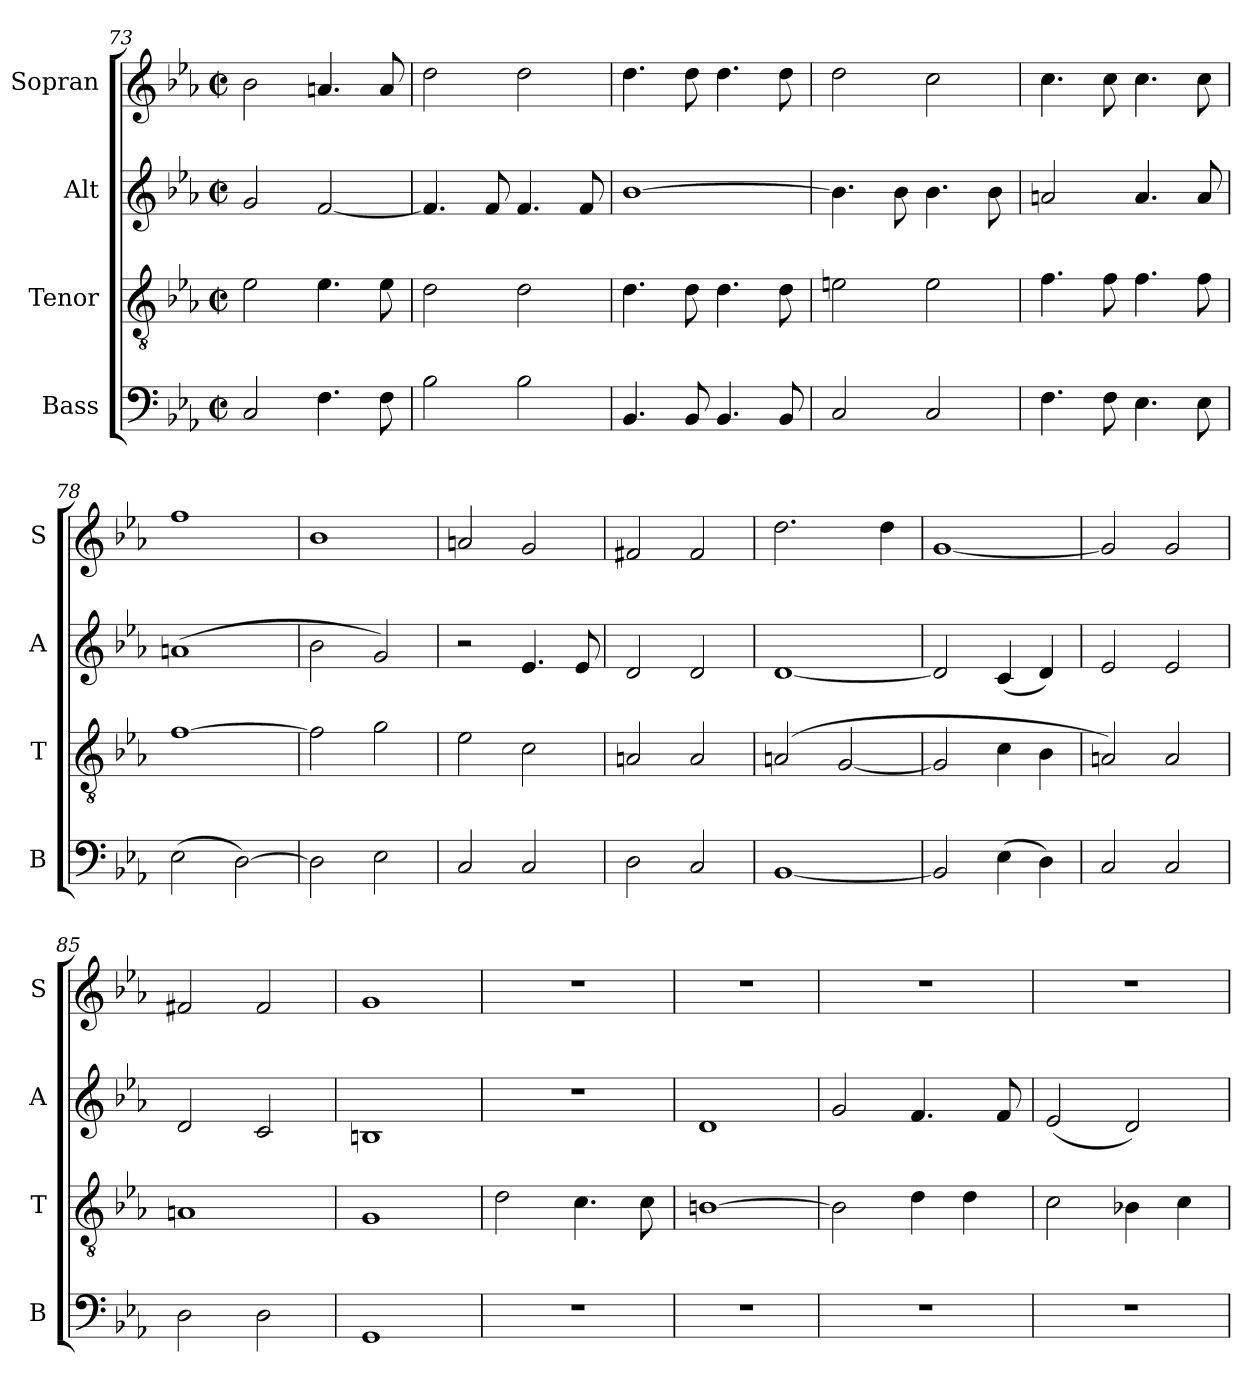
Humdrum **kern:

**kern	**kern	**kern	**kern
*part4	*part3	*part2	*part1
*staff4	*staff3	*staff2	*staff1
*I"Bass	*I"Tenor	*I"Alt	*I"Sopran
*I'B	*I'T	*I'A	*I'S
*clefF4	*clefGv2	*clefG2	*clefG2
*k[b-e-a-]	*k[b-e-a-]	*k[b-e-a-]	*k[b-e-a-]
*E-:	*E-:	*E-:	*E-:
*M2/2	*M2/2	*M2/2	*M2/2
*met(c|)	*met(c|)	*met(c|)	*met(c|)
=73	=73	=73	=73
2C/	2e-\	2g/	2b-\
4.F\	4.e-\	[2f/	4.an/
8F\	8e-\	.	8a/
=74	=74	=74	=74
2B-\	2d\	4.f/]	2dd\
.	.	8f/	.
2B-\	2d\	4.f/	2dd\
.	.	8f/	.
=75	=75	=75	=75
4.BB-/	4.d\	[1b-	4.dd\
8BB-/	8d\	.	8dd\
4.BB-/	4.d\	.	4.dd\
8BB-/	8d\	.	8dd\
=76	=76	=76	=76
2C/	2en\	4.b-\]	2dd\
.	.	8b-\	.
2C/	2e\	4.b-\	2cc\
.	.	8b-\	.
!!LO:LB:g=z
=77	=77	=77	=77
4.F\	4.f\	2an/	4.cc\
8F\	8f\	.	8cc\
4.E-\	4.f\	4.a/	4.cc\
8E-\	8f\	8a/	8cc\
=78	=78	=78	=78
(>2E-\	[1f	(>1an	1ff
[2D\)	.	.	.
=79	=79	=79	=79
2D\]	2f\]	2b-\	1b-
2E-\	2g\	2g/)	.
=80	=80	=80	=80
2C/	2e-\	2r	2an/
2C/	2c\	4.e-/	2g/
.	.	8e-/	.
=81	=81	=81	=81
2D\	2An/	2d/	2f#X/
2C/	2A/	2d/	2f#/
=82	=82	=82	=82
[1BB-	(>2An/	[1d	2.dd\
.	[2G/	.	.
.	.	.	4dd\
!!LO:LB:g=z
=83	=83	=83	=83
2BB-/]	2G/]	2d/]	[1g
(>4E-\	4c\	(4c/	.
4D\)	4B-\	4d/)	.
=84	=84	=84	=84
2C/	2An/)	2e-/	2g/]
2C/	2A/	2e-/	2g/
=85	=85	=85	=85
2D\	1An	2d/	2f#X/
2D\	.	2c/	2f#/
=86	=86	=86	=86
1GG	1G	1Bn	1g
=87	=87	=87	=87
1r	2d\	1r	1r
.	4.c\	.	.
.	8c\	.	.
=88	=88	=88	=88
1r	[1Bn	1d	1r
!!LO:PB:g=z
=89	=89	=89	=89
1r	2B\]	2g/	1r
.	4d\	4.f/	.
.	4d\	.	.
.	.	8f/	.
=90	=90	=90	=90
1r	2c\	(2e-/	1r
.	4B-X\	2d/)	.
.	4c\	.	.
=	=	=	=
*-	*-	*-	*-
